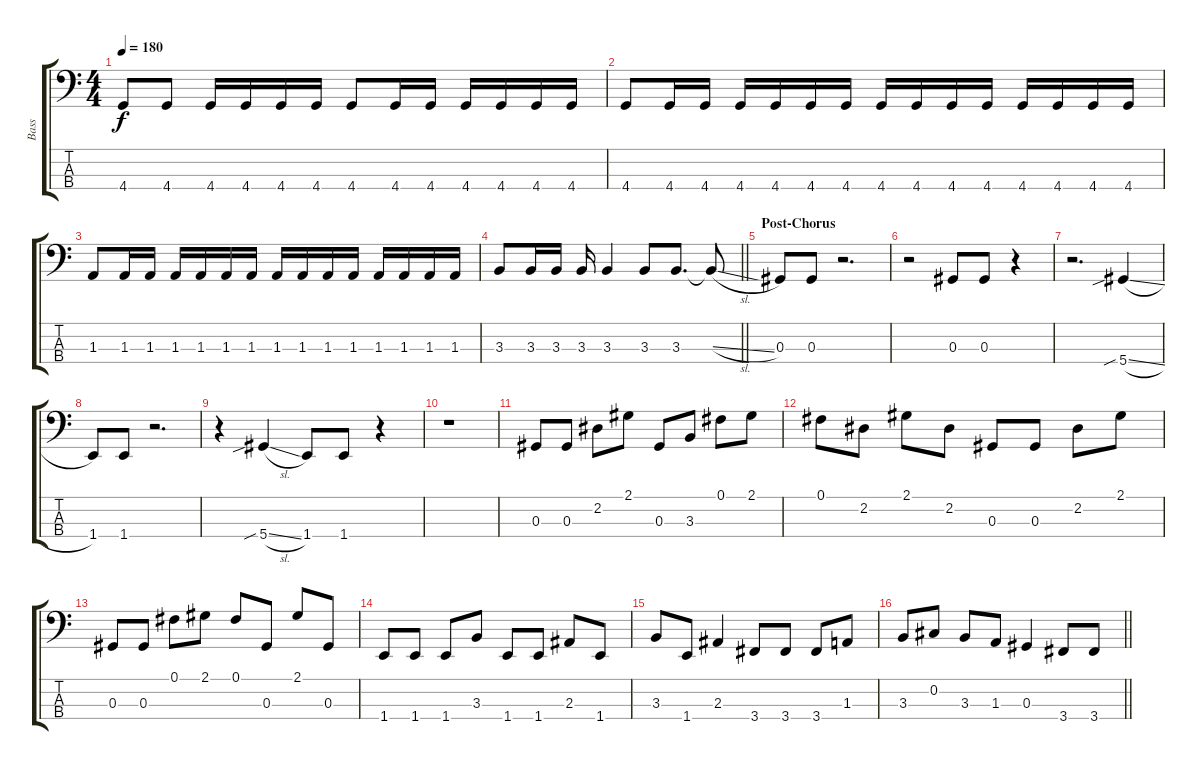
\track ("Bass" "Bass") {instrument electricbassfinger}
\staff {score tabs}
\tuning (Gb2 Db2 Ab1 Eb1) {hide}
\ts (4 4)
\tempo 180
\clef f4
\ks c
4.4.8{dy f} 4.4.8 4.4.16 4.4.16 4.4.16 4.4.16 4.4.8 4.4.16 4.4.16 4.4.16 4.4.16 4.4.16 4.4.16 |
4.4.8 4.4.16 4.4.16 4.4.16 4.4.16 4.4.16 4.4.16 4.4.16 4.4.16 4.4.16 4.4.16 4.4.16 4.4.16 4.4.16 4.4.16 |
1.3.8 1.3.16 1.3.16 1.3.16 1.3.16 1.3.16 1.3.16 1.3.16 1.3.16 1.3.16 1.3.16 1.3.16 1.3.16 1.3.16 1.3.16 |
\barLineRight lightlight
3.3.8 3.3.16 3.3.16 3.3.16 3.3.4 3.3.8 3.3.8{d} 3.3{sl t}.8 |
\section ("" "Post-Chorus")
0.3.8 0.3.8 r.2{d} |
r.2 0.3.8 0.3.8 r.4 |
r.2{d} 5.4{sib sl}.4 |
1.4.8 1.4.8 r.2{d} |
r.4 5.4{sib sl}.4 1.4.8 1.4.8 r.4 |
r.1 |
0.3.8 0.3.8 2.2.8 2.1.8 0.3.8 3.3.8 0.1.8 2.1.8 |
0.1.8 2.2.8 2.1.8 2.2.8 0.3.8 0.3.8 2.2.8 2.1.8 |
0.3.8 0.3.8 0.1.8 2.1.8 0.1.8 0.3.8 2.1.8 0.3.8 |
1.4.8 1.4.8 1.4.8 3.3.8 1.4.8 1.4.8 2.3.8 1.4.8 |
3.3.8 1.4.8 2.3.4 3.4.8 3.4.8 3.4.8 1.3.8 |
\barLineRight lightlight
3.3.8 0.2.8 3.3.8 1.3.8 0.3.4 3.4.8 3.4.8
